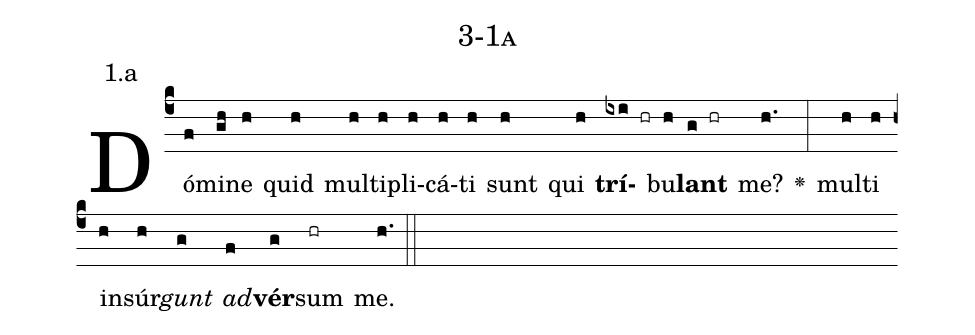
name: 3-1a;
annotation: 1.a;
%%
(c4)Dó(f)mi(gh)ne(h) quid(h) mul(h)ti(h)pli(h)cá(h)ti(h) sunt(h) qui(h) <b>trí</b>(ixi hr)bu(h)<b>lant</b>(g hr) me?(h.) <v>\greheightstar</v>(:) mul(h)ti(h) in(h)súr(h)<i>gunt</i>(g) <i>ad</i>(f)<b>vér</b>(g)sum(hr) me.(h.) (::)


%E(h) u(h) o(g) u(f) a(g) e.(h.) (::)
